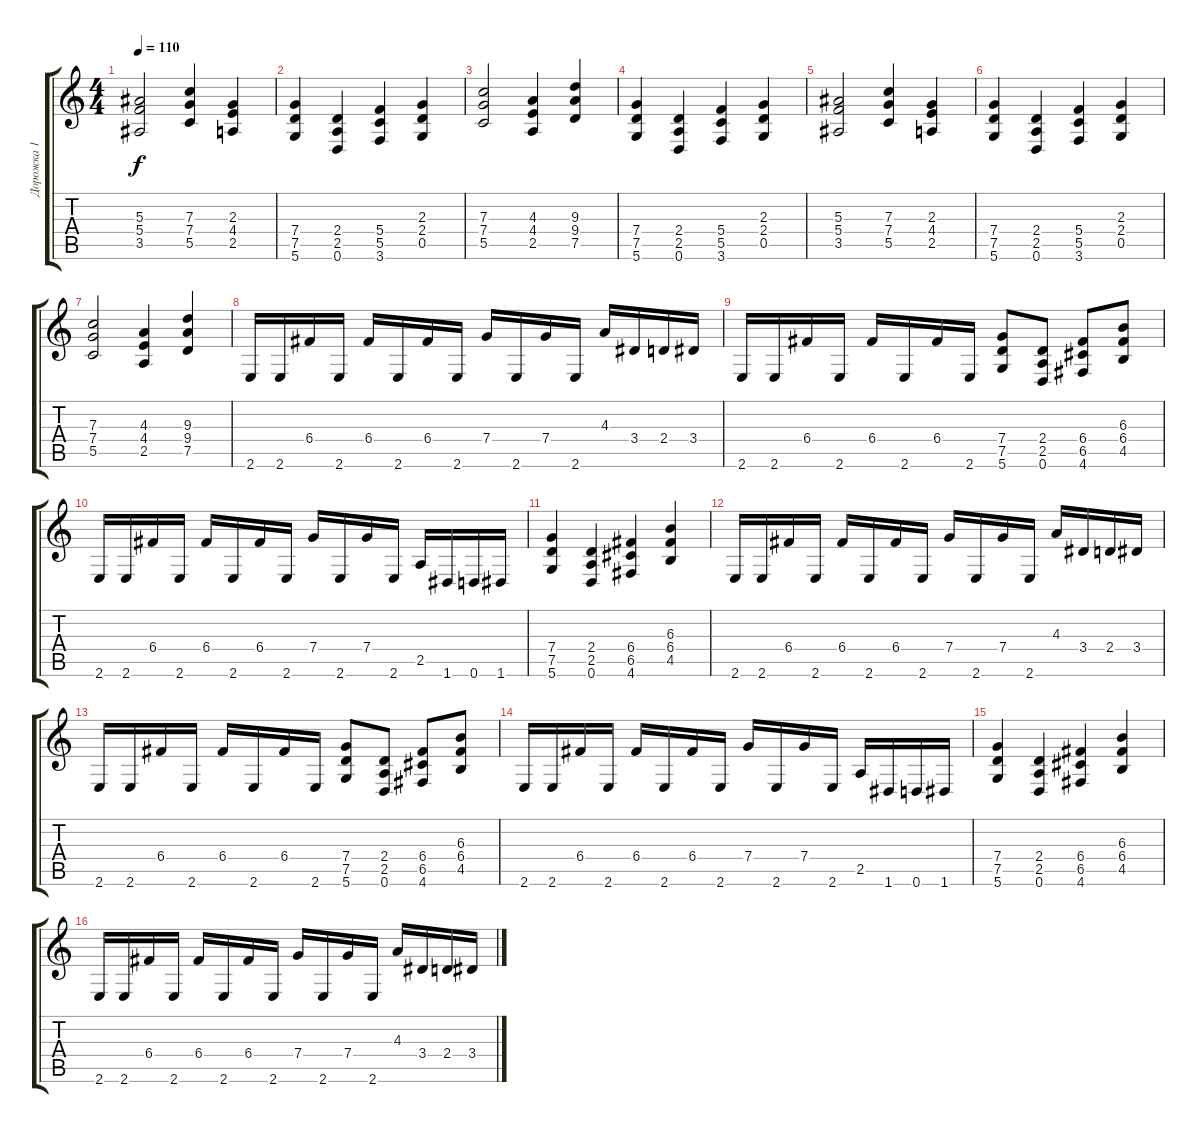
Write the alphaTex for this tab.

\track ("Дорожка 1" "Дорожка 1") {instrument distortionguitar}
\staff {score tabs}
\tuning (D4 A3 F3 C3 G2 D2) {hide}
\ts (4 4)
\tempo 110
\clef g2
\ks c
(5.3 5.4 3.5).2{dy f} (7.3 7.4 5.5).4 (2.3 4.4 2.5).4 |
(7.4 7.5 5.6).4 (2.4 2.5 0.6).4 (5.4 5.5 3.6).4 (2.3 2.4 0.5).4 |
(7.3 7.4 5.5).2 (4.3 4.4 2.5).4 (9.3 9.4 7.5).4 |
(7.4 7.5 5.6).4 (2.4 2.5 0.6).4 (5.4 5.5 3.6).4 (2.3 2.4 0.5).4 |
(5.3 5.4 3.5).2 (7.3 7.4 5.5).4 (2.3 4.4 2.5).4 |
(7.4 7.5 5.6).4 (2.4 2.5 0.6).4 (5.4 5.5 3.6).4 (2.3 2.4 0.5).4 |
(7.3 7.4 5.5).2 (4.3 4.4 2.5).4 (9.3 9.4 7.5).4 |
2.6.16 2.6.16 6.4.16 2.6.16 6.4.16 2.6.16 6.4.16 2.6.16 7.4.16 2.6.16 7.4.16 2.6.16 4.3.16 3.4.16 2.4.16 3.4.16 |
2.6.16 2.6.16 6.4.16 2.6.16 6.4.16 2.6.16 6.4.16 2.6.16 (7.4 7.5 5.6).8 (2.4 2.5 0.6).8 (6.4 6.5 4.6).8 (6.3 6.4 4.5).8 |
2.6.16 2.6.16 6.4.16 2.6.16 6.4.16 2.6.16 6.4.16 2.6.16 7.4.16 2.6.16 7.4.16 2.6.16 2.5.16 1.6.16 0.6.16 1.6.16 |
(7.4 7.5 5.6).4 (2.4 2.5 0.6).4 (6.4 6.5 4.6).4 (6.3 6.4 4.5).4 |
2.6.16 2.6.16 6.4.16 2.6.16 6.4.16 2.6.16 6.4.16 2.6.16 7.4.16 2.6.16 7.4.16 2.6.16 4.3.16 3.4.16 2.4.16 3.4.16 |
2.6.16 2.6.16 6.4.16 2.6.16 6.4.16 2.6.16 6.4.16 2.6.16 (7.4 7.5 5.6).8 (2.4 2.5 0.6).8 (6.4 6.5 4.6).8 (6.3 6.4 4.5).8 |
2.6.16 2.6.16 6.4.16 2.6.16 6.4.16 2.6.16 6.4.16 2.6.16 7.4.16 2.6.16 7.4.16 2.6.16 2.5.16 1.6.16 0.6.16 1.6.16 |
(7.4 7.5 5.6).4 (2.4 2.5 0.6).4 (6.4 6.5 4.6).4 (6.3 6.4 4.5).4 |
2.6.16 2.6.16 6.4.16 2.6.16 6.4.16 2.6.16 6.4.16 2.6.16 7.4.16 2.6.16 7.4.16 2.6.16 4.3.16 3.4.16 2.4.16 3.4.16
